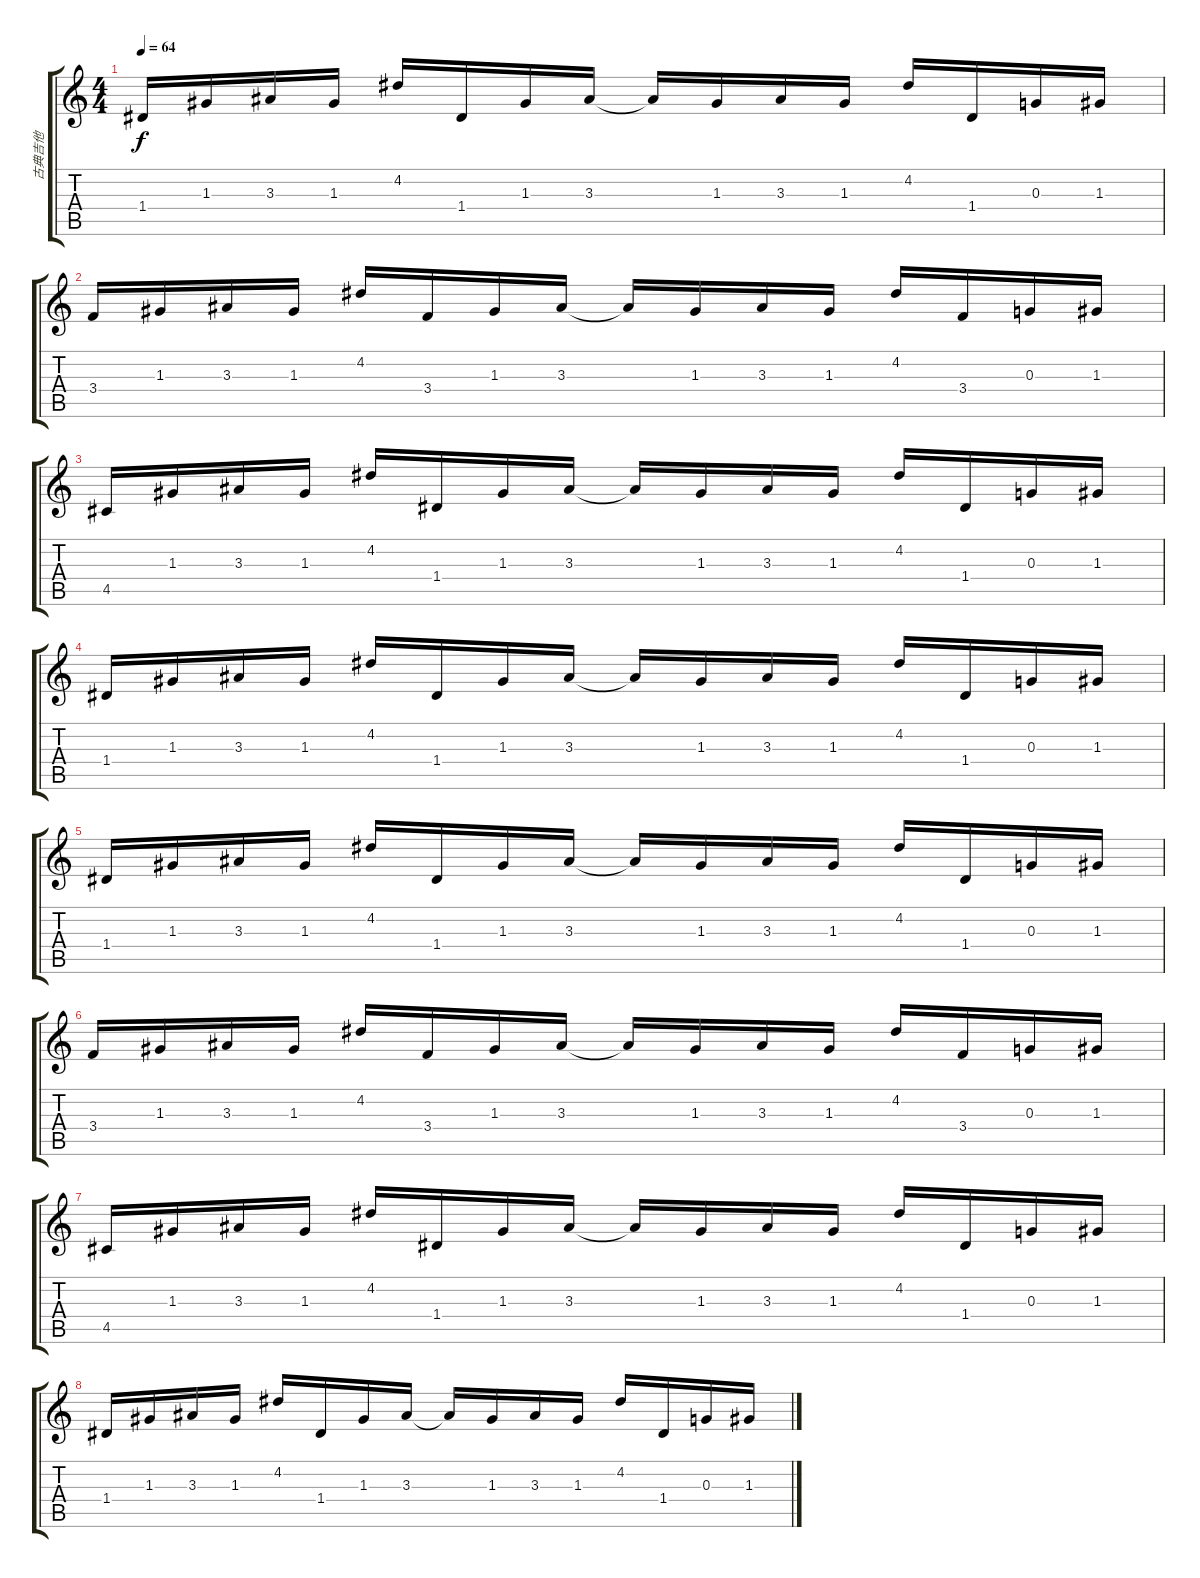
\track ("古典吉他" "古典吉他") {instrument acousticguitarnylon}
\staff {score tabs}
\tuning (E4 B3 G3 D3 A2 E2) {hide}
\ts (4 4)
\tempo 64
\clef g2
\ks c
1.4.16{dy f instrument acousticguitarnylon} 1.3.16 3.3.16 1.3.16 4.2.16 1.4.16 1.3.16 3.3.16 3.3{t}.16 1.3.16 3.3.16 1.3.16 4.2.16 1.4.16 0.3.16 1.3.16 |
3.4.16 1.3.16 3.3.16 1.3.16 4.2.16 3.4.16 1.3.16 3.3.16 3.3{t}.16 1.3.16 3.3.16 1.3.16 4.2.16 3.4.16 0.3.16 1.3.16 |
4.5.16 1.3.16 3.3.16 1.3.16 4.2.16 1.4.16 1.3.16 3.3.16 3.3{t}.16 1.3.16 3.3.16 1.3.16 4.2.16 1.4.16 0.3.16 1.3.16 |
1.4.16 1.3.16 3.3.16 1.3.16 4.2.16 1.4.16 1.3.16 3.3.16 3.3{t}.16 1.3.16 3.3.16 1.3.16 4.2.16 1.4.16 0.3.16 1.3.16 |
1.4.16 1.3.16 3.3.16 1.3.16 4.2.16 1.4.16 1.3.16 3.3.16 3.3{t}.16 1.3.16 3.3.16 1.3.16 4.2.16 1.4.16 0.3.16 1.3.16 |
3.4.16 1.3.16 3.3.16 1.3.16 4.2.16 3.4.16 1.3.16 3.3.16 3.3{t}.16 1.3.16 3.3.16 1.3.16 4.2.16 3.4.16 0.3.16 1.3.16 |
4.5.16 1.3.16 3.3.16 1.3.16 4.2.16 1.4.16 1.3.16 3.3.16 3.3{t}.16 1.3.16 3.3.16 1.3.16 4.2.16 1.4.16 0.3.16 1.3.16 |
1.4.16 1.3.16 3.3.16 1.3.16 4.2.16 1.4.16 1.3.16 3.3.16 3.3{t}.16 1.3.16 3.3.16 1.3.16 4.2.16 1.4.16 0.3.16 1.3.16
